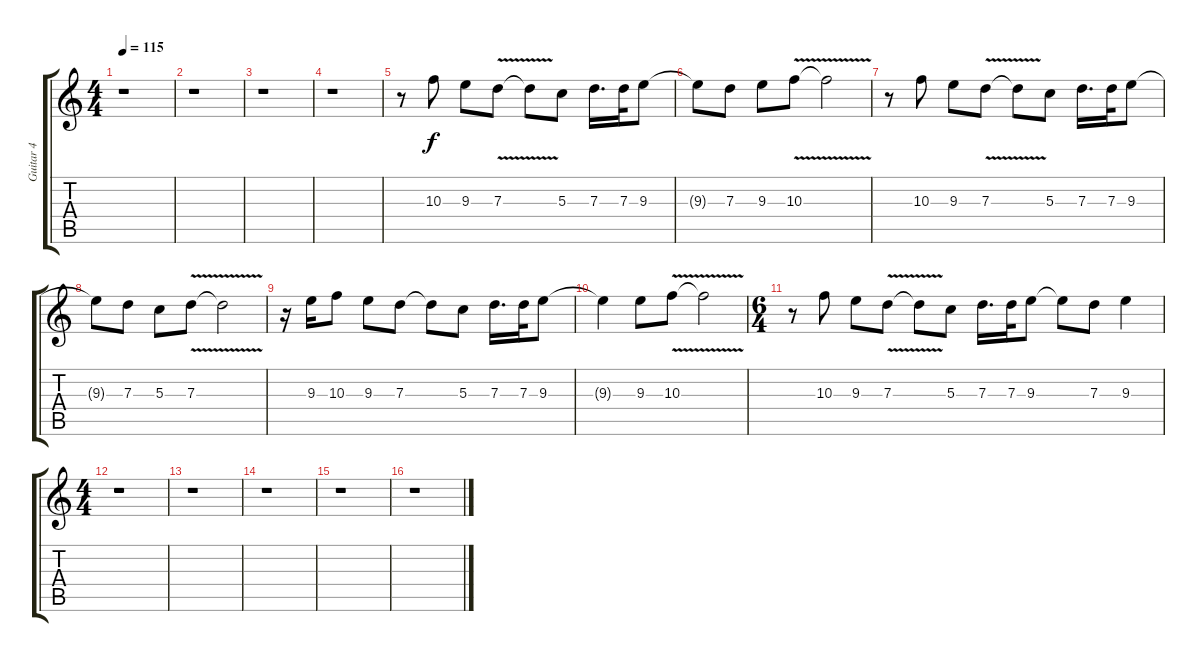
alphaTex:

\track ("Guitar 4" "Guitar 4") {instrument electricguitarjazz}
\staff {score tabs}
\tuning (E4 B3 G3 D3 A2 E2) {hide}
\ts (4 4)
\tempo 115
\clef g2
\ks c
r.1{dy f} |
r.1 |
r.1 |
r.1 |
r.8 10.3.8 9.3.8 7.3{v}.8 7.3{t}.8 5.3.8 7.3.16{d} 7.3.32 9.3.8 |
9.3{t}.8 7.3.8 9.3.8 10.3{v}.8 10.3{t}.2 |
r.8 10.3.8 9.3.8 7.3{v}.8 7.3{t}.8 5.3.8 7.3.16{d} 7.3.32 9.3.8 |
9.3{t}.8 7.3.8 5.3.8 7.3{v}.8 7.3{t}.2 |
r.16 9.3.16 10.3.8 9.3.8 7.3.8 7.3{t}.8 5.3.8 7.3.16{d} 7.3.32 9.3.8 |
9.3{t}.4 9.3.8 10.3{v}.8 10.3{t}.2 |
\ts (6 4)
r.8 10.3.8 9.3.8 7.3{v}.8 7.3{t}.8 5.3.8 7.3.16{d} 7.3.32 9.3.8 9.3{t}.8 7.3.8 9.3.4 |
\ts (4 4)
r.1 |
r.1 |
r.1 |
r.1 |
r.1
